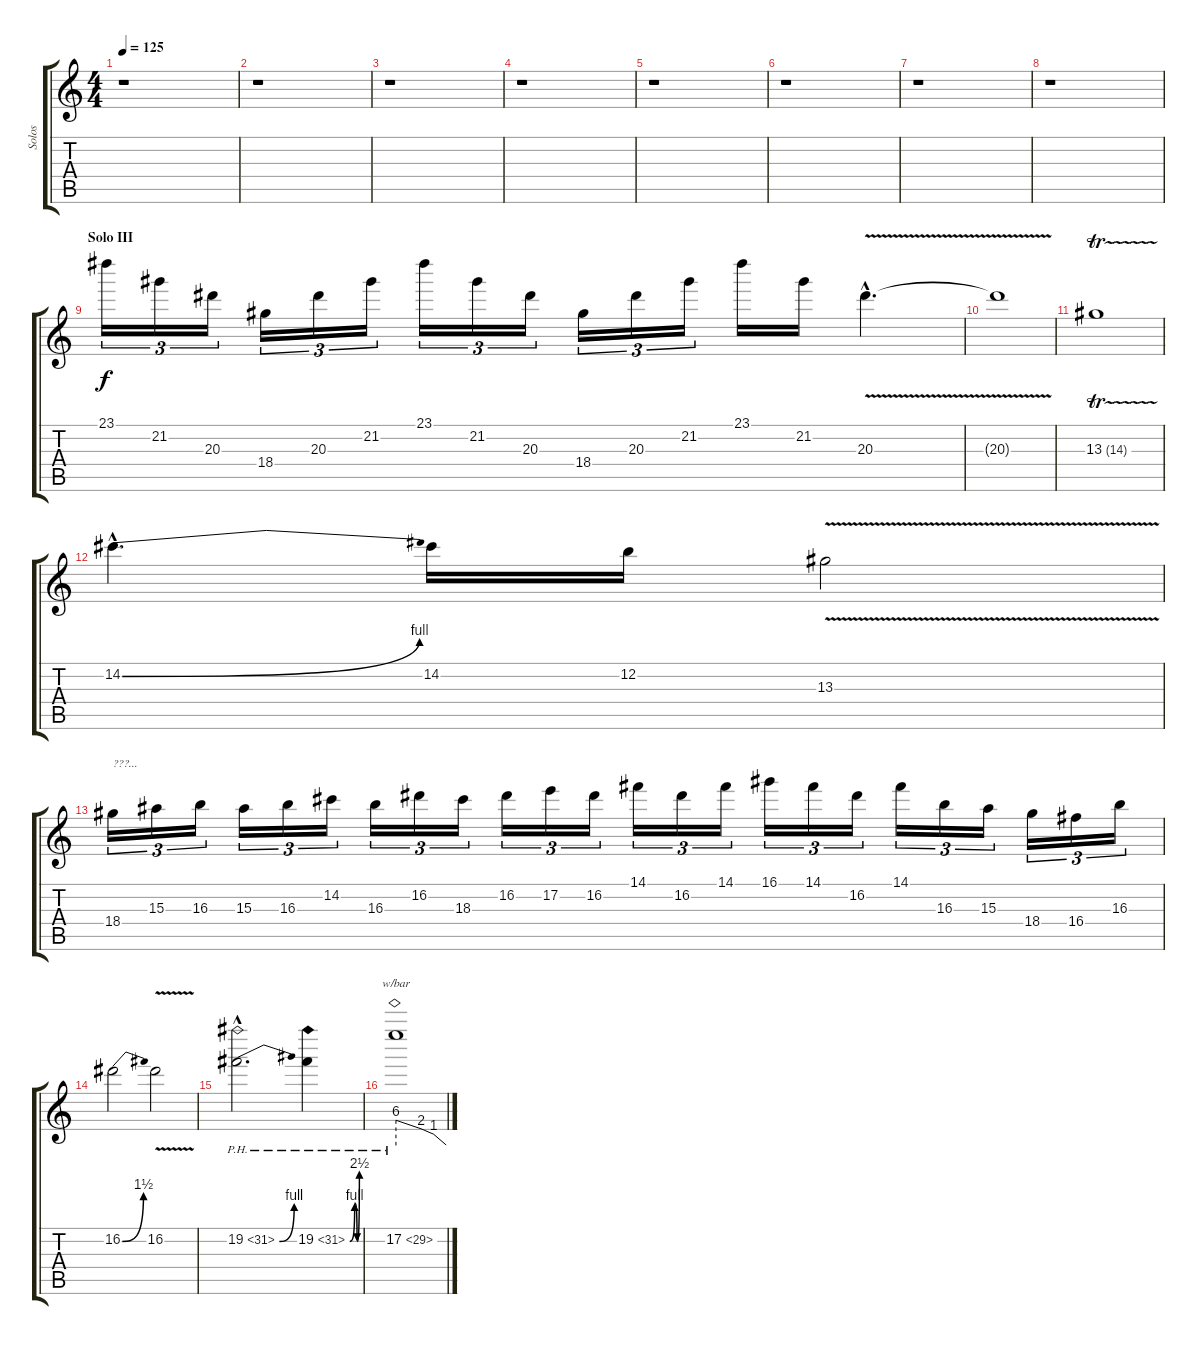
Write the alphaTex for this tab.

\track ("Solos" "Solos") {instrument overdrivenguitar}
\staff {score tabs}
\tuning (E4 B3 G3 D3 A2 E2) {hide}
\ts (4 4)
\tempo 125
\clef g2
\ks c
r.1{dy f} |
r.1 |
r.1 |
r.1 |
r.1 |
r.1 |
r.1 |
r.1 |
\section ("" "Solo III")
23.1.16{tu (3 2) volume 14 balance 8} 21.2.16{tu (3 2)} 20.3.16{tu (3 2)} 18.4.16{tu (3 2)} 20.3.16{tu (3 2)} 21.2.16{tu (3 2)} 23.1.16{tu (3 2)} 21.2.16{tu (3 2)} 20.3.16{tu (3 2)} 18.4.16{tu (3 2)} 20.3.16{tu (3 2)} 21.2.16{tu (3 2)} 23.1.16 21.2.16 20.3{v hac}.4{d} |
20.3{t}.1 |
13.3{tr (14 32)}.1 |
14.2{be (bend 0 0 60 4) hac}.4{d} 14.2.16 12.2.16 13.3{v}.2 |
18.4.16{tu (3 2) txt "???..."} 15.3.16{tu (3 2)} 16.3.16{tu (3 2)} 15.3.16{tu (3 2)} 16.3.16{tu (3 2)} 14.2.16{tu (3 2)} 16.3.16{tu (3 2)} 16.2.16{tu (3 2)} 18.3.16{tu (3 2)} 16.2.16{tu (3 2)} 17.2.16{tu (3 2)} 16.2.16{tu (3 2)} 14.1.16{tu (3 2)} 16.2.16{tu (3 2)} 14.1.16{tu (3 2)} 16.1.16{tu (3 2)} 14.1.16{tu (3 2)} 16.2.16{tu (3 2)} 14.1.16{tu (3 2)} 16.3.16{tu (3 2)} 15.3.16{tu (3 2)} 18.4.16{tu (3 2)} 16.4.16{tu (3 2)} 16.3.16{tu (3 2)} |
16.2{be (bend 0 0 60 6)}.2 16.2{v}.2 |
19.2{be (bend 0 0 60 4) ph 12 hac}.2{d} 19.2{be (custom 0 0 30 4 45 0 60 10) ph 12}.4 |
17.2{ph 12}.1{tbe (custom default 0 24 30 8 45 4 60 0)}
